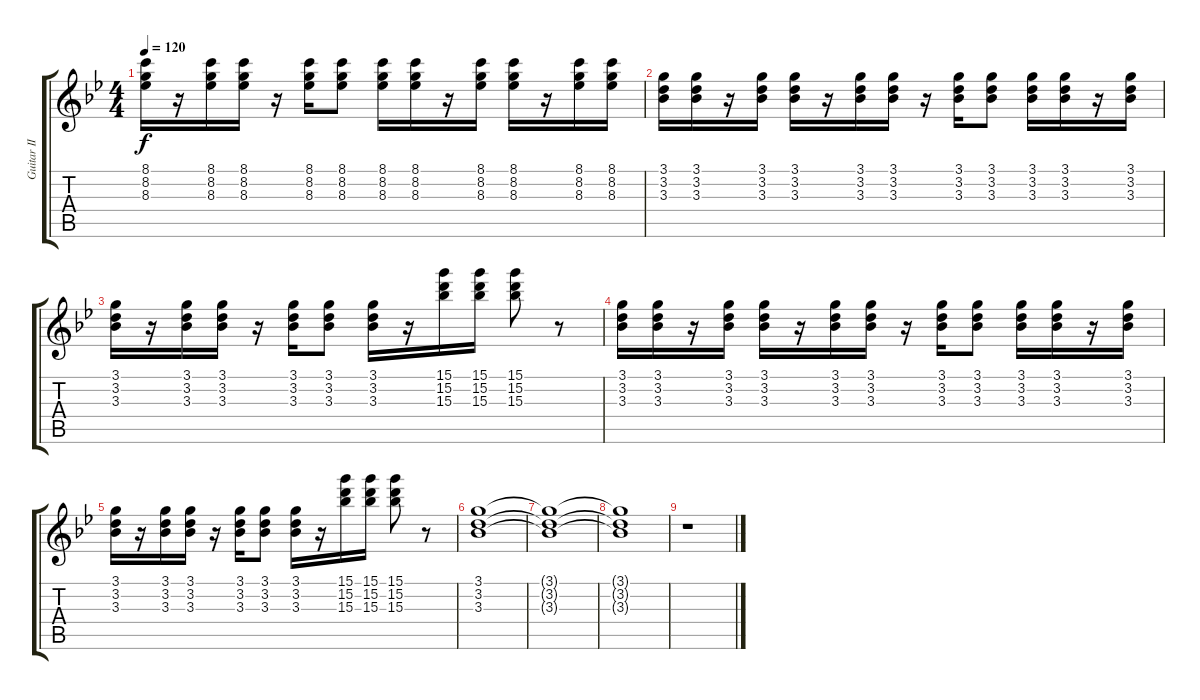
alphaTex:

\track ("Guitar II" "Guitar II") {instrument electricguitarjazz}
\staff {score tabs}
\tuning (E4 B3 G3 D3 A2 E2) {hide}
\ts (4 4)
\tempo 120
\clef g2
\ks bb
(8.1 8.2 8.3).16{dy f} r.16 (8.1 8.2 8.3).16 (8.1 8.2 8.3).16 r.16 (8.1 8.2 8.3).16 (8.1 8.2 8.3).8 (8.1 8.2 8.3).16 (8.1 8.2 8.3).16 r.16 (8.1 8.2 8.3).16 (8.1 8.2 8.3).16 r.16 (8.1 8.2 8.3).16 (8.1 8.2 8.3).16 |
(3.1 3.2 3.3).16 (3.1 3.2 3.3).16 r.16 (3.1 3.2 3.3).16 (3.1 3.2 3.3).16 r.16 (3.1 3.2 3.3).16 (3.1 3.2 3.3).16 r.16 (3.1 3.2 3.3).16 (3.1 3.2 3.3).8 (3.1 3.2 3.3).16 (3.1 3.2 3.3).16 r.16 (3.1 3.2 3.3).16 |
(3.1 3.2 3.3).16 r.16 (3.1 3.2 3.3).16 (3.1 3.2 3.3).16 r.16 (3.1 3.2 3.3).16 (3.1 3.2 3.3).8 (3.1 3.2 3.3).16 r.16 (15.1 15.2 15.3).16 (15.1 15.2 15.3).16 (15.1 15.2 15.3).8 r.8 |
(3.1 3.2 3.3).16 (3.1 3.2 3.3).16 r.16 (3.1 3.2 3.3).16 (3.1 3.2 3.3).16 r.16 (3.1 3.2 3.3).16 (3.1 3.2 3.3).16 r.16 (3.1 3.2 3.3).16 (3.1 3.2 3.3).8 (3.1 3.2 3.3).16 (3.1 3.2 3.3).16 r.16 (3.1 3.2 3.3).16 |
(3.1 3.2 3.3).16 r.16 (3.1 3.2 3.3).16 (3.1 3.2 3.3).16 r.16 (3.1 3.2 3.3).16 (3.1 3.2 3.3).8 (3.1 3.2 3.3).16 r.16 (15.1 15.2 15.3).16 (15.1 15.2 15.3).16 (15.1 15.2 15.3).8 r.8 |
(3.1 3.2 3.3).1 |
(3.1{t} 3.2{t} 3.3{t}).1 |
(3.1{t} 3.2{t} 3.3{t}).1 |
r.1
